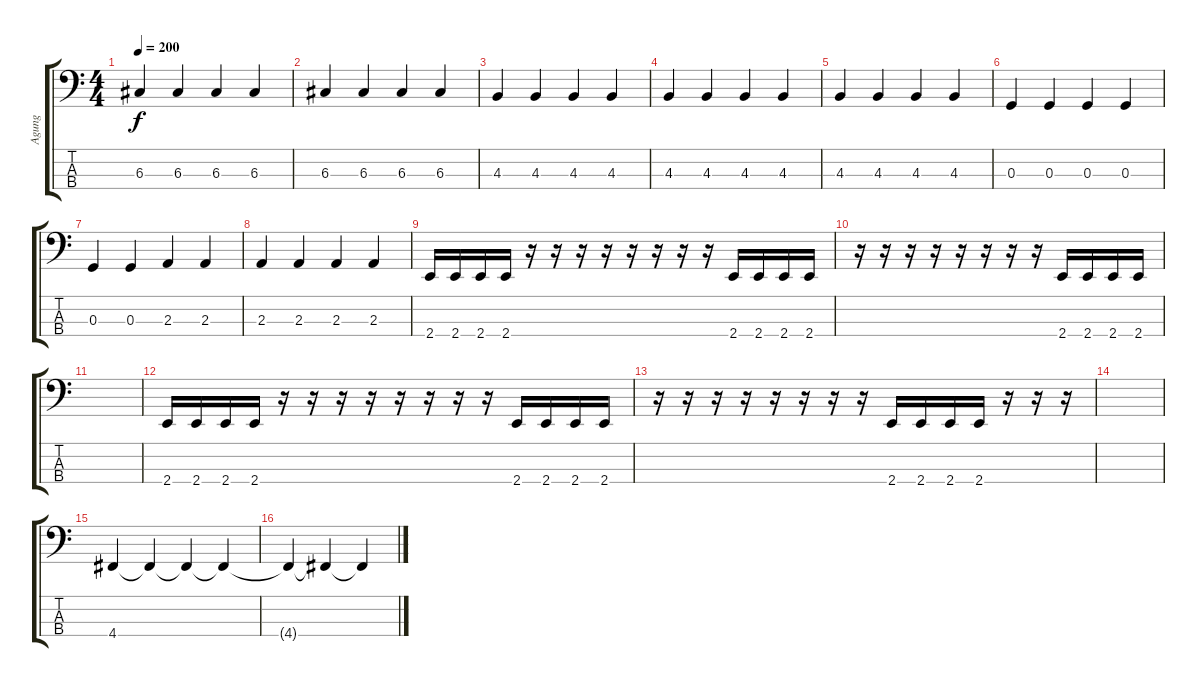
\track ("Agung" "Agung") {instrument electricbassfinger}
\staff {score tabs}
\tuning (F2 C2 G1 D1) {hide}
\ts (4 4)
\tempo 200
\clef f4
\ks c
6.3.4{dy f} 6.3.4 6.3.4 6.3.4 |
6.3.4 6.3.4 6.3.4 6.3.4 |
4.3.4 4.3.4 4.3.4 4.3.4 |
4.3.4 4.3.4 4.3.4 4.3.4 |
4.3.4 4.3.4 4.3.4 4.3.4 |
0.3.4 0.3.4 0.3.4 0.3.4 |
0.3.4 0.3.4 2.3.4 2.3.4 |
2.3.4 2.3.4 2.3.4 2.3.4 |
2.4.16 2.4.16 2.4.16 2.4.16 r.16 r.16 r.16 r.16 r.16 r.16 r.16 r.16 2.4.16 2.4.16 2.4.16 2.4.16 |
r.16 r.16 r.16 r.16 r.16 r.16 r.16 r.16 2.4.16 2.4.16 2.4.16 2.4.16 |
|
2.4.16 2.4.16 2.4.16 2.4.16 r.16 r.16 r.16 r.16 r.16 r.16 r.16 r.16 2.4.16 2.4.16 2.4.16 2.4.16 |
r.16 r.16 r.16 r.16 r.16 r.16 r.16 r.16 2.4.16 2.4.16 2.4.16 2.4.16 r.16 r.16 r.16 |
|
4.4.4 4.4{t}.4 4.4{t}.4 4.4{t}.4 |
4.4{t}.4 4.4{t}.4 4.4{t}.4
